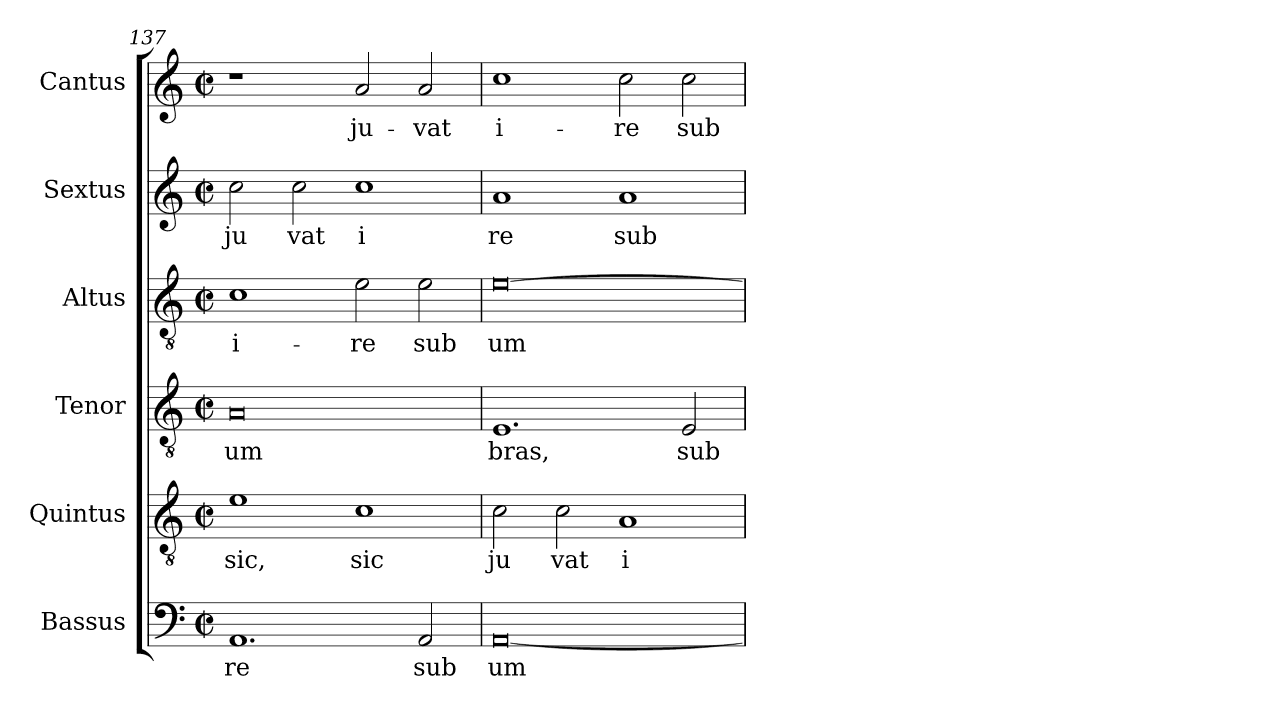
**kern	**text	**kern	**text	**kern	**text	**kern	**text	**kern	**text	**kern	**text
*part6	*part6	*part5	*part5	*part4	*part4	*part3	*part3	*part2	*part2	*part1	*part1
*staff6	*staff6	*staff5	*staff5	*staff4	*staff4	*staff3	*staff3	*staff2	*staff2	*staff1	*staff1
*I"Bassus	*	*I"Quintus	*	*I"Tenor	*	*I"Altus	*	*I"Sextus	*	*I"Cantus	*
*I'Bassus	*	*I'Quintus	*	*I'Tenor	*	*I'Altus	*	*	*	*I'Cantus	*
*clefF4	*	*clefGv2	*	*clefGv2	*	*clefGv2	*	*clefG2	*	*clefG2	*
*k[]	*	*k[]	*	*k[]	*	*k[]	*	*k[]	*	*k[]	*
*C:	*	*C:	*	*C:	*	*C:	*	*C:	*	*C:	*
*M2/2	*	*M2/2	*	*M2/2	*	*M2/2	*	*M2/2	*	*M2/2	*
*met(c|)	*	*met(c|)	*	*met(c|)	*	*met(c|)	*	*met(c|)	*	*met(c|)	*
=137	=137	=137	=137	=137	=137	=137	=137	=137	=137	=137	=137
!	!LO:LY:b:cj	!	!LO:LY:b	!	!LO:LY:b	!	!LO:LY:b:cj	!	!LO:LY:b:cj	!	!
1.AA	re	1e	sic,	0A	um	1c	i-	2cc\	ju	1r	.
!	!	!	!	!	!	!	!	!	!LO:LY:b:cj	!	!
.	.	.	.	.	.	.	.	2cc\	vat	.	.
!	!	!	!LO:LY:b	!	!	!	!LO:LY:b:cj	!	!LO:LY:b:cj	!	!LO:LY:b:cj
.	.	1c	sic	.	.	2e\	-re	1cc	i	2a/	ju-
!	!LO:LY:b:cj	!	!	!	!	!	!LO:LY:b:cj	!	!	!	!LO:LY:b:cj
2AA/	sub	.	.	.	.	2e\	sub	.	.	2a/	-vat
=138	=138	=138	=138	=138	=138	=138	=138	=138	=138	=138	=138
!	!LO:LY:b:cj	!	!LO:LY:b	!	!LO:LY:b	!	!LO:LY:b:cj	!	!LO:LY:b:cj	!	!LO:LY:b:cj
[<0AA	um	2c\	ju	1.E	bras,	[>0e	um-	1a	re	1cc	i-
!	!	!	!LO:LY:b	!	!	!	!	!	!	!	!
.	.	2c\	vat	.	.	.	.	.	.	.	.
!	!	!	!LO:LY:b	!	!	!	!	!	!LO:LY:b:cj	!	!LO:LY:b:cj
.	.	1A	i	.	.	.	.	1a	sub	2cc\	-re
!	!	!	!	!	!LO:LY:b	!	!	!	!	!	!LO:LY:b:cj
.	.	.	.	2E/	sub	.	.	.	.	2cc\	sub
=	=	=	=	=	=	=	=	=	=	=	=
*-	*-	*-	*-	*-	*-	*-	*-	*-	*-	*-	*-
